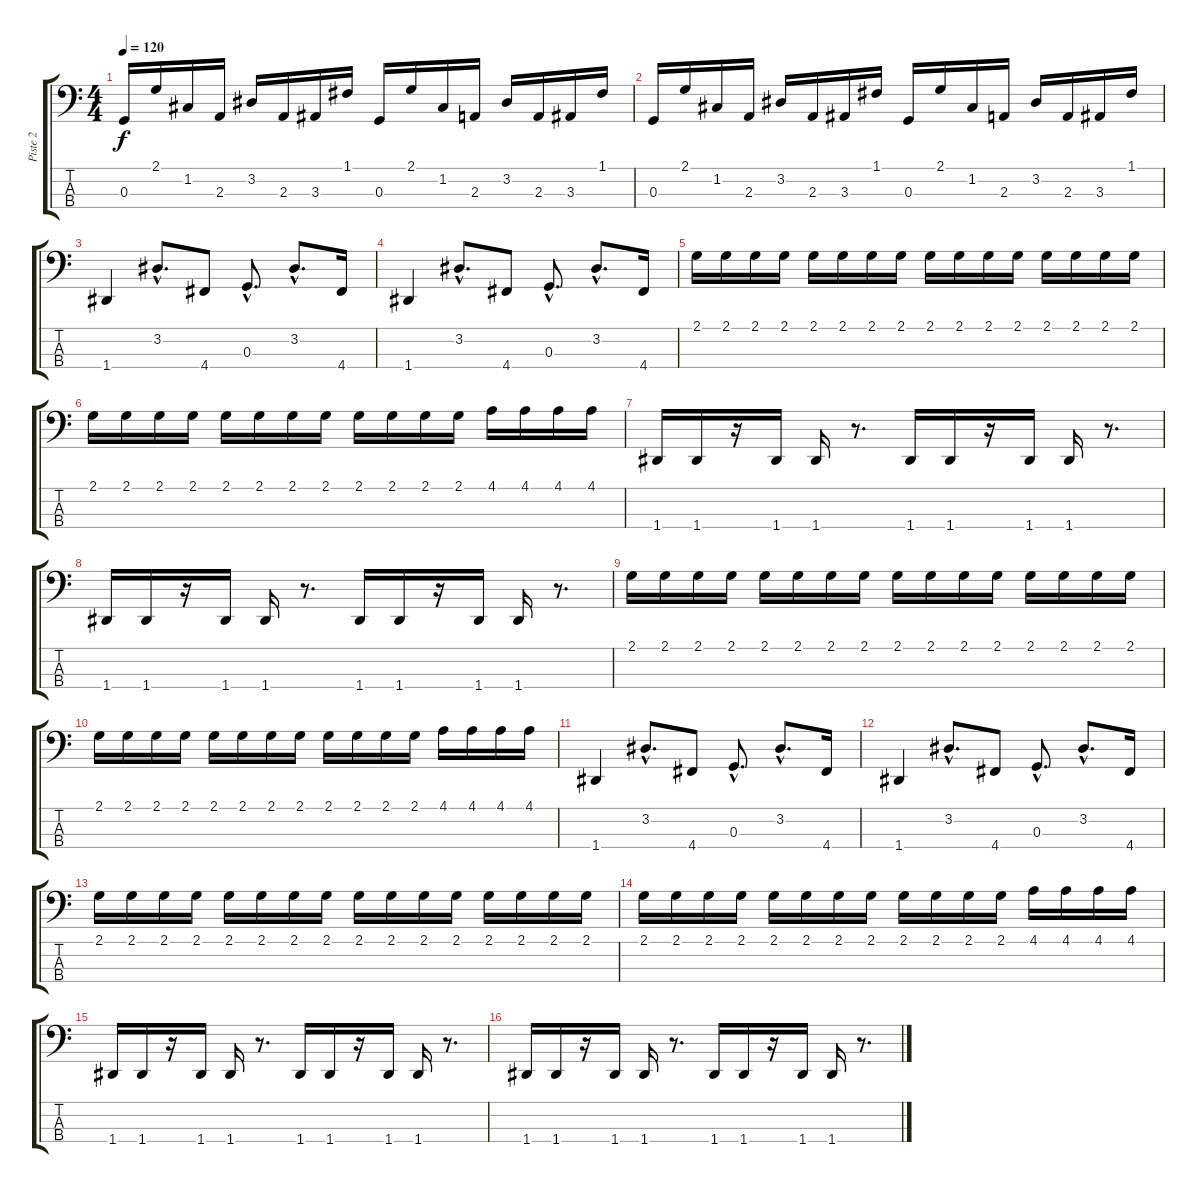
\track ("Piste 2" "Piste 2") {instrument electricbassfinger}
\staff {score tabs}
\tuning (F2 C2 G1 D1) {hide}
\ts (4 4)
\tempo 120
\clef f4
\ks c
0.3.16{dy f} 2.1.16 1.2.16 2.3.16 3.2.16 2.3.16 3.3.16 1.1.16 0.3.16 2.1.16 1.2.16 2.3.16 3.2.16 2.3.16 3.3.16 1.1.16 |
0.3.16 2.1.16 1.2.16 2.3.16 3.2.16 2.3.16 3.3.16 1.1.16 0.3.16 2.1.16 1.2.16 2.3.16 3.2.16 2.3.16 3.3.16 1.1.16 |
1.4.4 3.2{hac}.8{d} 4.4.8 0.3{hac}.8{d} 3.2{hac}.8{d} 4.4.16 |
1.4.4 3.2{hac}.8{d} 4.4.8 0.3{hac}.8{d} 3.2{hac}.8{d} 4.4.16 |
2.1.16 2.1.16 2.1.16 2.1.16 2.1.16 2.1.16 2.1.16 2.1.16 2.1.16 2.1.16 2.1.16 2.1.16 2.1.16 2.1.16 2.1.16 2.1.16 |
2.1.16 2.1.16 2.1.16 2.1.16 2.1.16 2.1.16 2.1.16 2.1.16 2.1.16 2.1.16 2.1.16 2.1.16 4.1.16 4.1.16 4.1.16 4.1.16 |
1.4.16 1.4.16 r.16 1.4.16 1.4.16 r.8{d} 1.4.16 1.4.16 r.16 1.4.16 1.4.16 r.8{d} |
1.4.16 1.4.16 r.16 1.4.16 1.4.16 r.8{d} 1.4.16 1.4.16 r.16 1.4.16 1.4.16 r.8{d} |
2.1.16 2.1.16 2.1.16 2.1.16 2.1.16 2.1.16 2.1.16 2.1.16 2.1.16 2.1.16 2.1.16 2.1.16 2.1.16 2.1.16 2.1.16 2.1.16 |
2.1.16 2.1.16 2.1.16 2.1.16 2.1.16 2.1.16 2.1.16 2.1.16 2.1.16 2.1.16 2.1.16 2.1.16 4.1.16 4.1.16 4.1.16 4.1.16 |
1.4.4 3.2{hac}.8{d} 4.4.8 0.3{hac}.8{d} 3.2{hac}.8{d} 4.4.16 |
1.4.4 3.2{hac}.8{d} 4.4.8 0.3{hac}.8{d} 3.2{hac}.8{d} 4.4.16 |
2.1.16 2.1.16 2.1.16 2.1.16 2.1.16 2.1.16 2.1.16 2.1.16 2.1.16 2.1.16 2.1.16 2.1.16 2.1.16 2.1.16 2.1.16 2.1.16 |
2.1.16 2.1.16 2.1.16 2.1.16 2.1.16 2.1.16 2.1.16 2.1.16 2.1.16 2.1.16 2.1.16 2.1.16 4.1.16 4.1.16 4.1.16 4.1.16 |
1.4.16 1.4.16 r.16 1.4.16 1.4.16 r.8{d} 1.4.16 1.4.16 r.16 1.4.16 1.4.16 r.8{d} |
1.4.16 1.4.16 r.16 1.4.16 1.4.16 r.8{d} 1.4.16 1.4.16 r.16 1.4.16 1.4.16 r.8{d}
